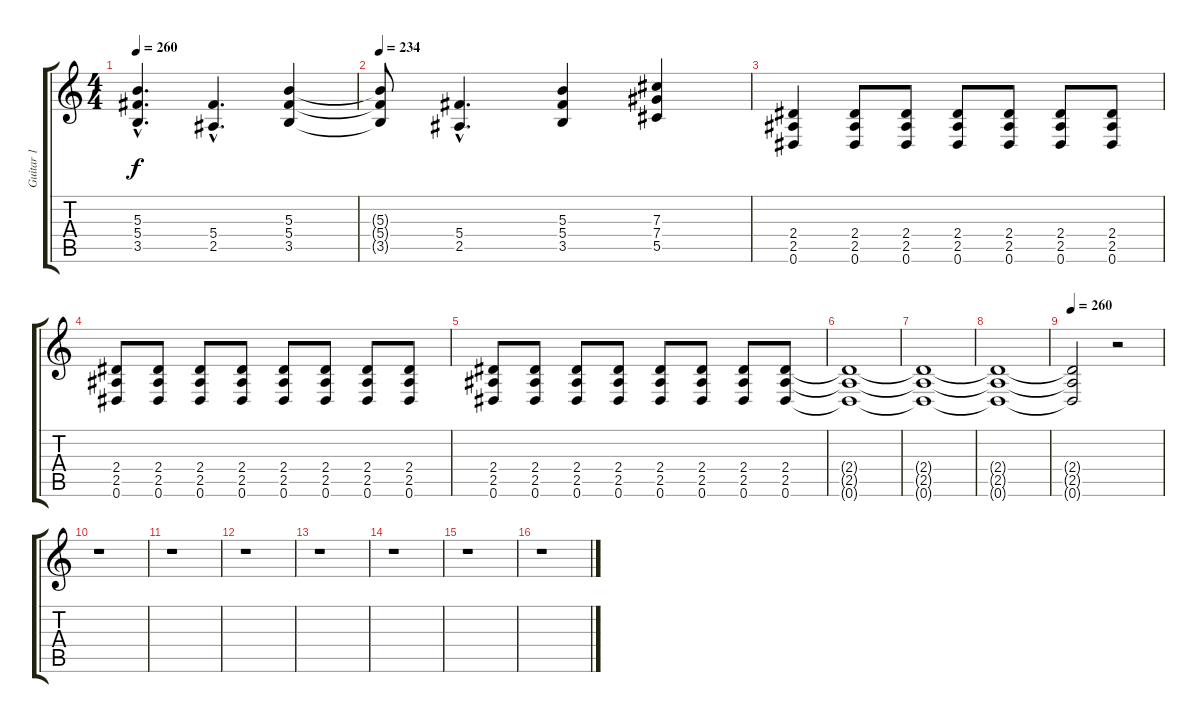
\track ("Guitar 1" "Guitar 1") {instrument distortionguitar}
\staff {score tabs}
\tuning (Eb4 Bb3 Gb3 Db3 Ab2 Eb2) {hide}
\ts (4 4)
\tempo 260
\clef g2
\ks c
(5.3{hac} 5.4{hac} 3.5{hac}).4{d dy f} (5.4{hac} 2.5{hac}).4{d} (5.3 5.4 3.5).4 |
\tempo 234
(5.3{t} 5.4{t} 3.5{t}).8 (5.4{hac} 2.5{hac}).4{d} (5.3 5.4 3.5).4 (7.3 7.4 5.5).4 |
(2.4 2.5 0.6).4 (2.4 2.5 0.6).8 (2.4 2.5 0.6).8 (2.4 2.5 0.6).8 (2.4 2.5 0.6).8 (2.4 2.5 0.6).8 (2.4 2.5 0.6).8 |
(2.4 2.5 0.6).8 (2.4 2.5 0.6).8 (2.4 2.5 0.6).8 (2.4 2.5 0.6).8 (2.4 2.5 0.6).8 (2.4 2.5 0.6).8 (2.4 2.5 0.6).8 (2.4 2.5 0.6).8 |
(2.4 2.5 0.6).8 (2.4 2.5 0.6).8 (2.4 2.5 0.6).8 (2.4 2.5 0.6).8 (2.4 2.5 0.6).8 (2.4 2.5 0.6).8 (2.4 2.5 0.6).8 (2.4 2.5 0.6).8 |
(2.4{t} 2.5{t} 0.6{t}).1 |
(2.4{t} 2.5{t} 0.6{t}).1 |
(2.4{t} 2.5{t} 0.6{t}).1 |
\tempo 260
(2.4{t} 2.5{t} 0.6{t}).2 r.2 |
r.1 |
r.1 |
r.1 |
r.1 |
r.1 |
r.1 |
r.1
